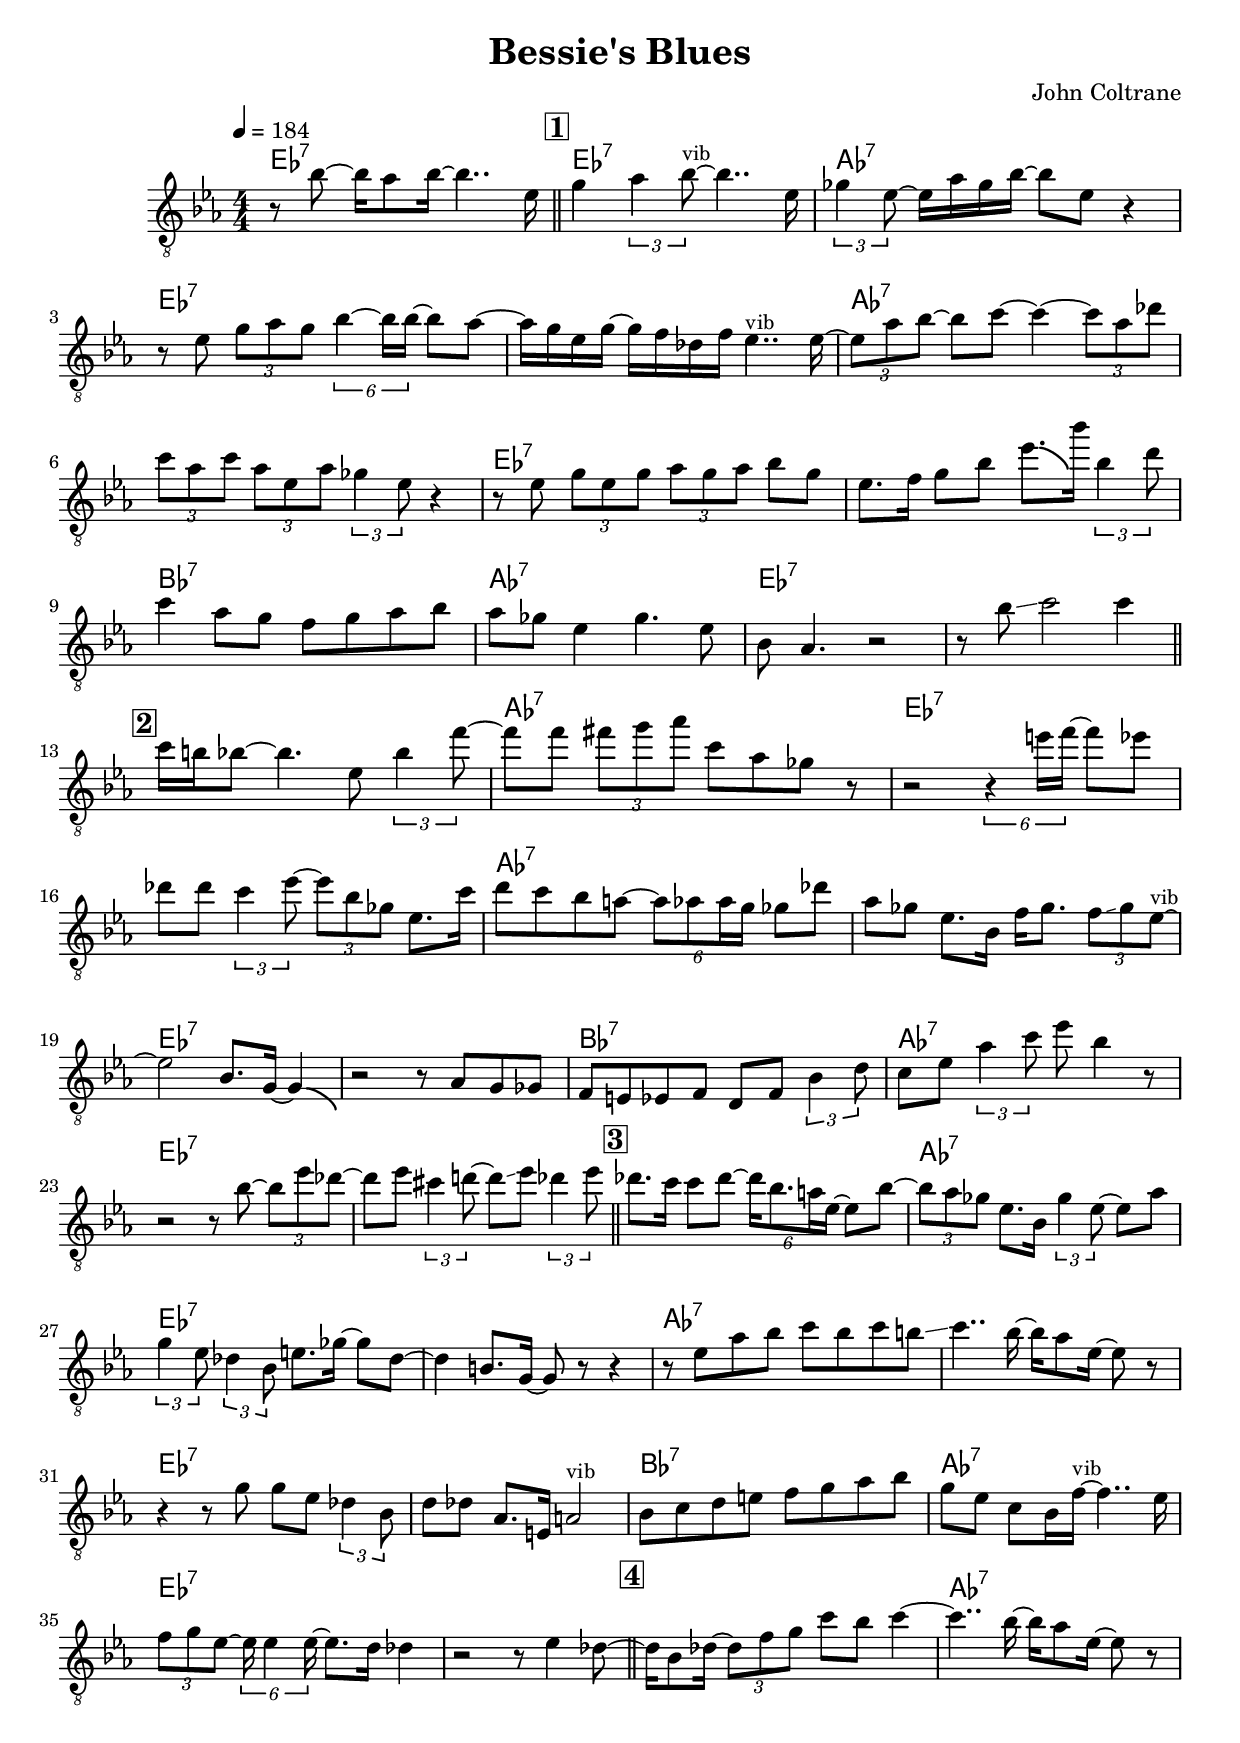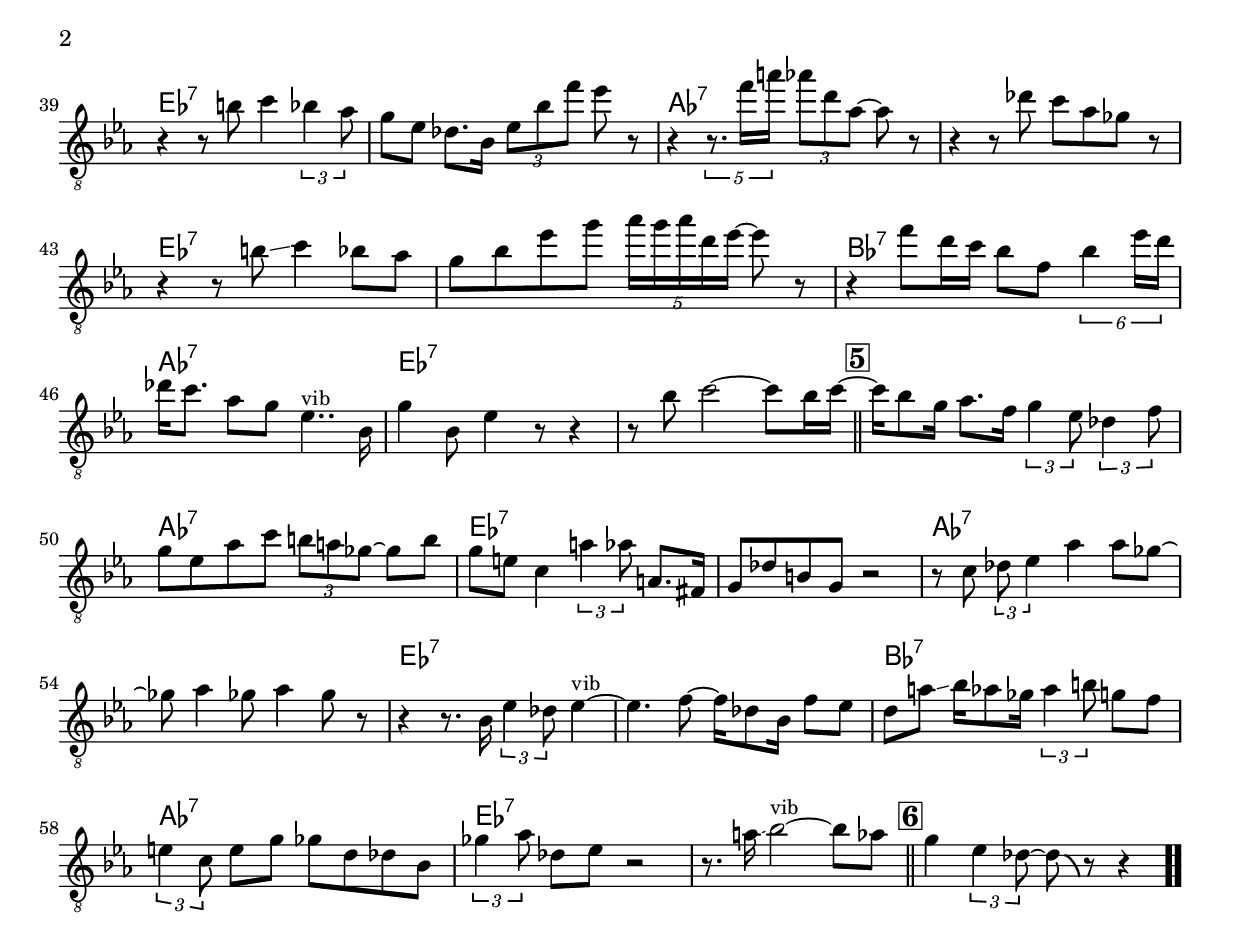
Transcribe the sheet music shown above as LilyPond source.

\version "2.13.2"

#(ly:set-option 'point-and-click #f)

\header {
  title = "Bessie's Blues"
  composer = "John Coltrane"
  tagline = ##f
}
global =
{
    \override Staff.TimeSignature #'style = #'()
    \time 4/4
    \clef "treble_8"
    \key es \major
    \override Rest #'direction = #'0
    \override MultiMeasureRest #'staff-position = #0
}
\score
{
<<
    \transpose c' c'

    \new ChordNames { \chords {
      \set majorSevenSymbol = \markup { "maj7" }
      \set minorChordModifier = \markup { \char ##x2013 }
      | es1:7 
      | es1:7 | aes1:7 | es1:7 | s1 | aes1:7 | s1 | es1:7 | s1 
      | bes1:7 | aes1:7 | es1:7 | s1 | s1 | aes1:7 | es1:7 | s1 
      | aes1:7 | s1 | es1:7 | s1 | bes1:7 | aes1:7 | es1:7 | s1 
      | s1 | aes1:7 | es1:7 | s1 | aes1:7 | s1 | es1:7 | s1 
      | bes1:7 | aes1:7 | es1:7 | s1 | s1 | aes1:7 | es1:7 | s1 
      | aes1:7 | s1 | es1:7 | s1 | bes1:7 | aes1:7 | es1:7 | s1 
      | s1 | aes1:7 | es1:7 | s1 | aes1:7 | s1 | es1:7 | s1 
      | bes1:7 | aes1:7 | es1:7 | s1 | s1|
      }
      }

    \new Staff
    <<
    \transpose c' c'

    {
      \global
  		%\override Score.MetronomeMark #'transparent = ##t
  		%\override Score.MetronomeMark #'stencil = ##f
  		
  		\override HorizontalBracket #'direction = #UP
  		\override HorizontalBracket #'bracket-flare = #'(0 . 0)
  		
  		\override TextSpanner #'dash-fraction = #1.0
  		\override TextSpanner #'bound-details #'left #'text = \markup{ \concat{\draw-line #'(0 . -1.0) \draw-line #'(1.0 . 0) }}
  		\override TextSpanner #'bound-details #'right #'text = \markup{ \concat{ \draw-line #'(1.0 . 0) \draw-line #'(0 . -1.0) }}
          \set Score.markFormatter = #format-mark-box-numbers


      \tempo 4 = 184
      \set Score.currentBarNumber = #0
     
      | r8 bes'8~ bes'16 aes'8 bes'16~ bes'4.. es'16 
      \bar "||" \mark \default g'4 \tuplet 3/2 {aes'4 bes'8~^\markup{\left-align \small vib}} bes'4.. es'16 
      | \tuplet 3/2 {ges'4 es'8~} es'16 aes'16 ges'16 bes'16~ bes'8 es'8 r4 
      | r8 es'8 \tuplet 3/2 {g'8 aes'8 g'8} \tuplet 6/4 {bes'4~ bes'16 bes'16~} bes'8 aes'8~ 
      | aes'16 g'16 es'16 g'16~ g'16 f'16 des'16 f'16 es'4..^\markup{\left-align \small vib} es'16~ 
      | \tuplet 3/2 {es'8 aes'8 bes'8~} bes'8 c''8~ c''4~ \tuplet 3/2 {c''8 aes'8 des''8} 
      | \tuplet 3/2 {c''8 aes'8 c''8} \tuplet 3/2 {aes'8 es'8 aes'8} \tuplet 3/2 {ges'4 es'8} r4 
      | r8 es'8 \tuplet 3/2 {g'8 es'8 g'8} \tuplet 3/2 {aes'8 g'8 aes'8} bes'8 g'8 
      | es'8. f'16 g'8 bes'8 es''8.\bendAfter #-4  bes''16 \tuplet 3/2 {bes'4 d''8} 
      | c''4 aes'8 g'8 f'8 g'8 aes'8 bes'8 
      | aes'8 ges'8 es'4 ges'4. es'8 
      | bes8 aes4. r2 
      | r8 bes'8\glissando  c''2 c''4 
      \bar "||" \mark \default c''16 b'16 bes'8~ bes'4. es'8 \tuplet 3/2 {bes'4 f''8~} 
      | f''8 f''8 \tuplet 3/2 {fis''8 g''8 aes''8} c''8 aes'8 ges'8 r8 
      | r2 \tuplet 6/4 {r4 e''16 f''16~} f''8 es''8 
      | des''8 des''8 \tuplet 3/2 {c''4 es''8~} \tuplet 3/2 {es''8 bes'8 ges'8} es'8. c''16 
      | d''8 c''8 bes'8 a'8~ \tuplet 6/4 {a'8 aes'8 aes'16 g'16} ges'8 des''8 
      | aes'8 ges'8 es'8. bes16 f'16 ges'8. \tuplet 3/2 {f'8\glissando  ges'8 es'8~^\markup{\left-align \small vib}} 
      | es'2 bes8. g16~ g4\bendAfter #-4  
      | r2 r8 aes8 g8 ges8 
      | f8 e8 es8 f8 d8 f8 \tuplet 3/2 {bes4 d'8} 
      | c'8 es'8 \tuplet 3/2 {aes'4 c''8} es''8 bes'4 r8 
      | r2 r8 bes'8~ \tuplet 3/2 {bes'8 es''8 des''8~} 
      | des''8 es''8 \tuplet 3/2 {cis''4 d''8~} d''8\glissando  es''8 \tuplet 3/2 {des''4 es''8} 
      \bar "||" \mark \default des''8. c''16 c''8 des''8~ \tuplet 6/4 {des''16 bes'8. a'16 es'16~} es'8 bes'8~ 
      | \tuplet 3/2 {bes'8 aes'8 ges'8} es'8. bes16 \tuplet 3/2 {ges'4 es'8~} es'8 aes'8 
      | \tuplet 3/2 {g'4 es'8} \tuplet 3/2 {des'4 bes8} e'8. ges'16~ ges'8 des'8~ 
      | des'4 b8. g16~ g8 r8 r4 
      | r8 es'8 aes'8 bes'8 c''8 bes'8 c''8 b'8\glissando  
      | c''4.. bes'16~ bes'16 aes'8 es'16~ es'8 r8 
      | r4 r8 g'8 g'8 es'8 \tuplet 3/2 {des'4 bes8} 
      | d'8 des'8 aes8. e16 a2^\markup{\left-align \small vib} 
      | bes8 c'8 d'8 e'8 f'8 g'8 aes'8 bes'8 
      | g'8 es'8 c'8 bes16 f'16~^\markup{\left-align \small vib} f'4.. es'16 
      | \tuplet 3/2 {f'8 g'8 es'8~} \tuplet 6/4 {es'16 es'4 es'16~} es'8. d'16 des'4 
      | r2 r8 es'4 des'8~ 
      \bar "||" \mark \default des'16 bes8 des'16~ \tuplet 3/2 {des'8 f'8 g'8} c''8 bes'8 c''4~ 
      | c''4.. bes'16~ bes'16 aes'8 es'16~ es'8 r8 
      | r4 r8 b'8 c''4 \tuplet 3/2 {bes'4 aes'8} 
      | g'8 es'8 des'8. bes16 \tuplet 3/2 {es'8 bes'8 f''8} es''8 r8 
      | r4 \tuplet 5/4 {r8. f''16 a''16} \tuplet 3/2 {aes''8 d''8 aes'8~} aes'8 r8 
      | r4 r8 des''8 c''8 aes'8 ges'8 r8 
      | r4 r8 b'8\glissando  c''4 bes'8 aes'8 
      | g'8 bes'8 es''8 g''8 \tuplet 5/4 {aes''16 g''16 aes''16 d''16 es''16~} es''8 r8 
      | r4 f''8 d''16 c''16 bes'8 f'8 \tuplet 6/4 {bes'4 es''16 d''16} 
      | des''16 c''8. aes'8 g'8 es'4..^\markup{\left-align \small vib} bes16 
      | g'4 bes8 es'4 r8 r4 
      | r8 bes'8 c''2~ c''8 bes'16 c''16~ 
      \bar "||" \mark \default c''16 bes'8 g'16 aes'8. f'16 \tuplet 3/2 {g'4 es'8} \tuplet 3/2 {des'4 f'8} 
      | g'8 es'8 aes'8 c''8 \tuplet 3/2 {b'8 a'8 ges'8~} ges'8 b'8 
      | g'8 e'8 c'4 \tuplet 3/2 {a'4 aes'8} a8. fis16 
      | g8 des'8 b8 g8 r2 
      | r8 c'8 \tuplet 3/2 {des'8 es'4} aes'4 aes'8 ges'8~ 
      | ges'8 aes'4 ges'8 aes'4 ges'8 r8 
      | r4 r8. bes16 \tuplet 3/2 {es'4 des'8} es'4~^\markup{\left-align \small vib} 
      | es'4. f'8~ f'16 des'8 bes16 f'8 es'8 
      | d'8 a'8\glissando  bes'16 aes'8 ges'16 \tuplet 3/2 {aes'4 b'8} g'8 f'8 
      | \tuplet 3/2 {e'4 c'8} e'8 g'8 ges'8 d'8 des'8 bes8 
      | \tuplet 3/2 {ges'4 aes'8} des'8 es'8 r2 
      | r8. a'16\glissando  bes'2~^\markup{\left-align \small vib} bes'8 aes'8 
      \bar "||" \mark \default g'4 \tuplet 3/2 {es'4 des'8~} des'8\bendAfter #-4  r8 r4\bar  ".."
    }
    >>
>>    
}
